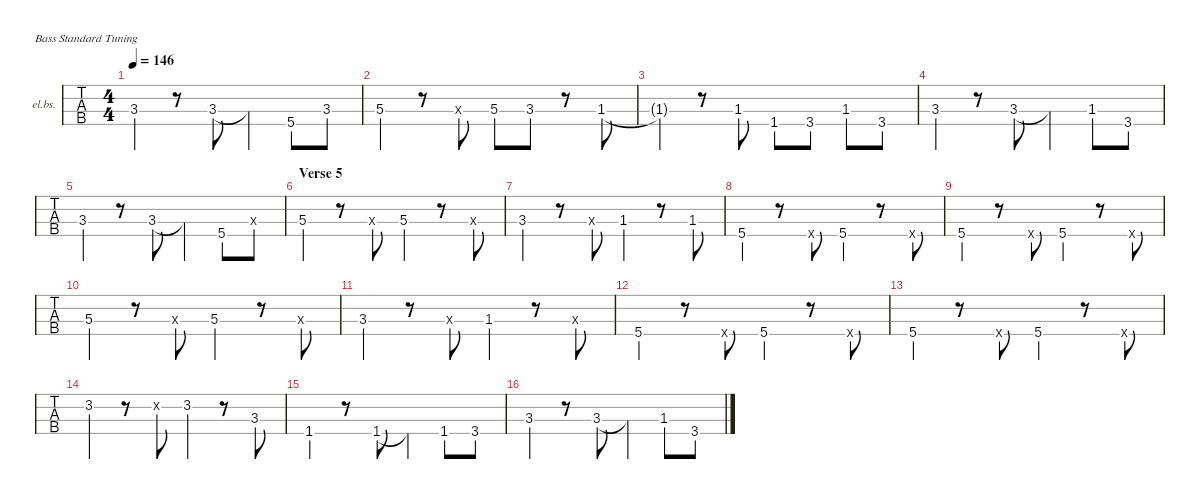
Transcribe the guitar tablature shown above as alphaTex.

\hideDynamics
\bracketExtendMode nobrackets
\firstSystemTrackNameOrientation horizontal
\otherSystemsTrackNameOrientation horizontal
\track ("Bob - Bass" "el.bs.") {instrument electricbassfinger}
\staff {tabs}
\tuning (G2 D2 A1 E1)
\ts (4 4)
\tempo 146
\clef f4
\ks dminor
3.3{acc forcenatural}.4{dy f} r.8 3.3{acc forcenatural}.8 3.3{t acc forcenatural}.4 5.4{acc forcenatural}.8 3.3{acc forcenatural}.8 |
5.3{acc forcenatural}.4 r.8 5.3{x acc forcenatural}.8 5.3{acc forcenatural}.8 3.3{acc forcenatural}.8 r.8 1.3{acc b}.8 |
1.3{t acc b}.4 r.8 1.3{acc b}.8 1.4{acc forcenatural}.8 3.4{acc forcenatural}.8 1.3{acc b}.8 3.4{acc forcenatural}.8 |
\scale
0.976839 3.3{acc forcenatural}.4 r.8 3.3{acc forcenatural}.8 3.3{t acc forcenatural}.4 1.3{acc b}.8 3.4{acc forcenatural}.8 |
\scale
0.91574 3.3{acc forcenatural}.4 r.8 3.3{acc forcenatural}.8 3.3{t acc forcenatural}.4 5.4{acc forcenatural}.8 3.3{x acc forcenatural}.8 |
\section ("" "Verse 5")
\scale
1.10742 5.3{acc forcenatural}.4 r.8 5.3{x acc forcenatural}.8 5.3{acc forcenatural}.4 r.8 5.3{x acc forcenatural}.8 |
\scale
1.26524 3.3{acc forcenatural}.4 r.8 3.3{x acc forcenatural}.8 1.3{acc b}.4 r.8 1.3{acc b}.8 |
\scale
0.786867 5.4{acc forcenatural}.4 r.8 5.4{x acc forcenatural}.8 5.4{acc forcenatural}.4 r.8 5.4{x acc forcenatural}.8 |
\scale
0.947895 5.4{acc forcenatural}.4 r.8 5.4{x acc forcenatural}.8 5.4{acc forcenatural}.4 r.8 5.4{x acc forcenatural}.8 |
\scale
1.32496 5.3{acc forcenatural}.4 r.8 5.3{x acc forcenatural}.8 5.3{acc forcenatural}.4 r.8 5.3{x acc forcenatural}.8 |
\scale
1.13377 3.3{acc forcenatural}.4 r.8 3.3{x acc forcenatural}.8 1.3{acc b}.4 r.8 1.3{x acc b}.8 |
\scale
0.541267 5.4{acc forcenatural}.4 r.8 5.4{x acc forcenatural}.8 5.4{acc forcenatural}.4 r.8 5.4{x acc forcenatural}.8 |
\scale
1.08126 5.4{acc forcenatural}.4 r.8 5.4{x acc forcenatural}.8 5.4{acc forcenatural}.4 r.8 5.4{x acc forcenatural}.8 |
\scale
1.1471 3.2{acc forcenatural}.4 r.8 3.2{x acc forcenatural}.8 3.2{acc forcenatural}.4 r.8 3.3{acc forcenatural}.8 |
\scale
0.771647 1.4{acc forcenatural}.4 r.8 1.4{acc forcenatural}.8 1.4{t acc forcenatural}.4 1.4{acc forcenatural}.8 3.4{acc forcenatural}.8 |
\scale
1.09108 3.3{acc forcenatural}.4 r.8 3.3{acc forcenatural}.8 3.3{t acc forcenatural}.4 1.3{acc b}.8 3.4{acc forcenatural}.8
